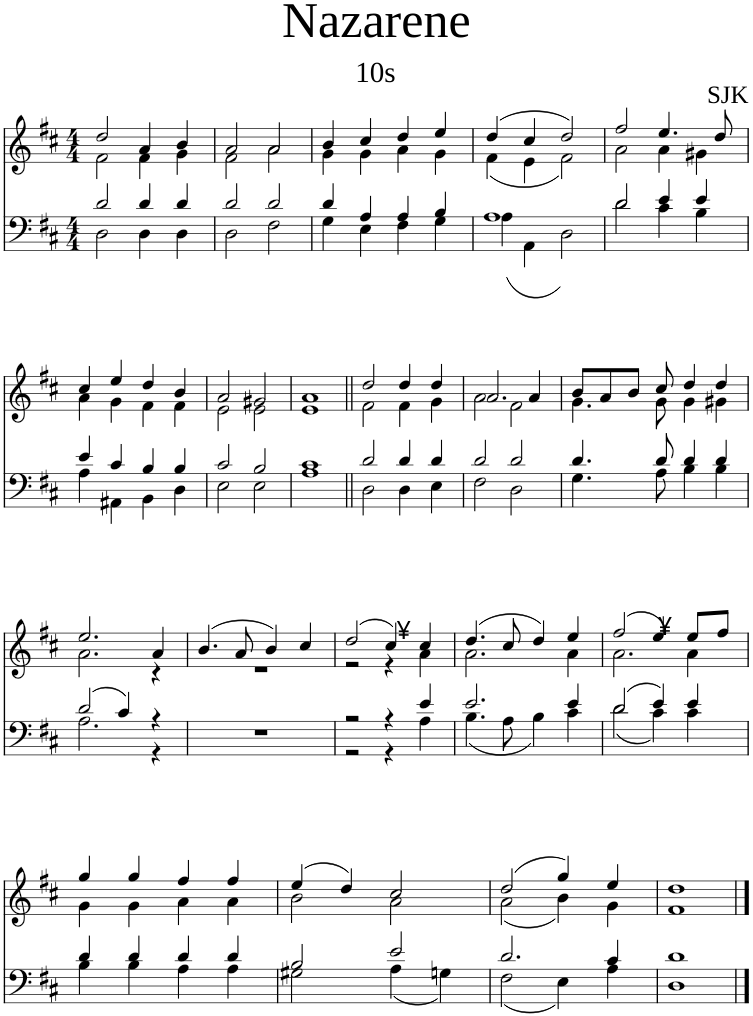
**kern	**kern
*part1	*part1
*staff2	*staff1
*I"Piano	*
*I'Pno	*
*clefF4	*clefG2
*k[f#c#]	*k[f#c#]
*M4/4	*M4/4
=1	=1
*^	*^
2d/	2D\	2dd/	2f#\
4d/	4D\	4a/	4f#\
4d/	4D\	4b/	4g\
=2	=2	=2	=2
2d/	2D\	2a/	2f#\
2d/	2F#\	2a/	2a\
=3	=3	=3	=3
4d/	4G\	4b/	4g\
4A/	4E\	4cc#/	4g\
4A/	4F#\	4dd/	4a\
4B/	4G\	4ee/	4g\
=4	=4	=4	=4
1A	4A\	(4dd/	(4f#\
.	4AA\	4cc#/	4e\
.	2D\	2dd/)	2f#\)
=5	=5	=5	=5
2d/	2d\	2ff#/	2a\
4e/	4c#\	4.ee/	4a\
4e/	4B\	.	4g#X\
.	.	8dd/	.
!!LO:LB:g=z	!!
=6	=6	=6	=6
4e/	4A\	4cc#/	4a\
4c#/	4AA#X\	4ee/	4g\
4B/	4BB\	4dd/	4f#\
4B/	4D\	4b/	4f#\
=7	=7	=7	=7
2c#/	2E\	2a/	2e\
2B/	2E\	2g#X/	2e\
=8	=8	=8	=8
1c#	1A	1a	1e
=9||	=9||	=9||	=9||
2d/	2D\	2dd/	2f#\
4d/	4D\	4dd/	4f#\
4d/	4E\	4dd/	4g\
=10	=10	=10	=10
2d/	2F#\	2.a/	2a\
2d/	2D\	.	2f#\
.	.	4a/	.
=11	=11	=11	=11
4.d/	4.G\	8b/L	4.g\
.	.	8a/	.
.	.	8b/J	.
8d/	8A\	8cc#/	8g\
4d/	4B\	4dd/	4g\
4d/	4B\	4dd/	4g#X\
!!LO:LB:g=z	!!
=12	=12	=12	=12
2d/	2.A\	2.ee/	2.a\
4c#/	.	.	.
4r	4r	4a/	4r
*v	*v	*	*
=13	=13	=13
1r	(4.b/	1r
.	8a/	.
.	4b/)	.
.	4cc#/	.
=14	=14	=14
*^	*	*
2r	2r	(2dd/	2r
4r	4r	4cc#/)	4r
!	!	!LO:TX:a:t=¥	!
4e/	4A\	4cc#/	4a\
=15	=15	=15	=15
2.e/	4.B\	(4.dd/	2.a\
.	8A\	8cc#/	.
.	4B\	4dd/)	.
4e/	4c#\	4ee/	4a\
=16	=16	=16	=16
2d/	2d\	(2ff#/	2.a\
4e/	4c#\	4ee/)	.
!	!	!LO:TX:a:t=¥	!
4e/	4c#\	8ee/L	4a\
.	.	8ff#/J	.
!!LO:LB:g=z	!!
=17	=17	=17	=17
4d/	4B\	4gg/	4g\
4d/	4B\	4gg/	4g\
4d/	4A\	4ff#/	4a\
4d/	4A\	4ff#/	4a\
=18	=18	=18	=18
2B/	2G#X\	(4ee/	2b\
.	.	4dd/)	.
2e/	4A\	2cc#/	2a\
.	4Gn\	.	.
=19	=19	=19	=19
2.d/	2F#\	(2dd/	(2a\
.	4E\	4gg/)	4b\)
4c#/	4A\	4ee/	4g\
=20	=20	=20	=20
1d	1D	1dd	1f#
*v	*v	*	*
*	*v	*v
==	==
*-	*-
